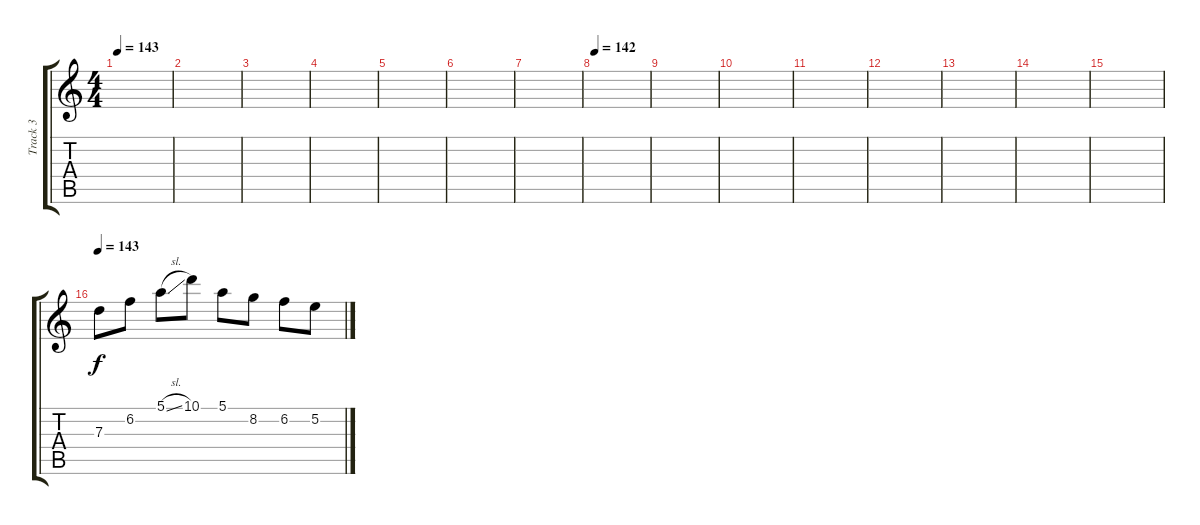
\track ("Track 3" "Track 3") {instrument overdrivenguitar}
\staff {score tabs}
\tuning (E4 B3 G3 D3 A2 D2) {hide}
\ts (4 4)
\tempo 143
\clef g2
\ks c
|
|
|
|
|
|
|
\tempo 142
|
|
|
|
|
|
|
|
\tempo 142
\tempo 143
7.3.8 6.2.8 5.1{sl}.8 10.1.8 5.1.8 8.2.8 6.2.8 5.2.8
